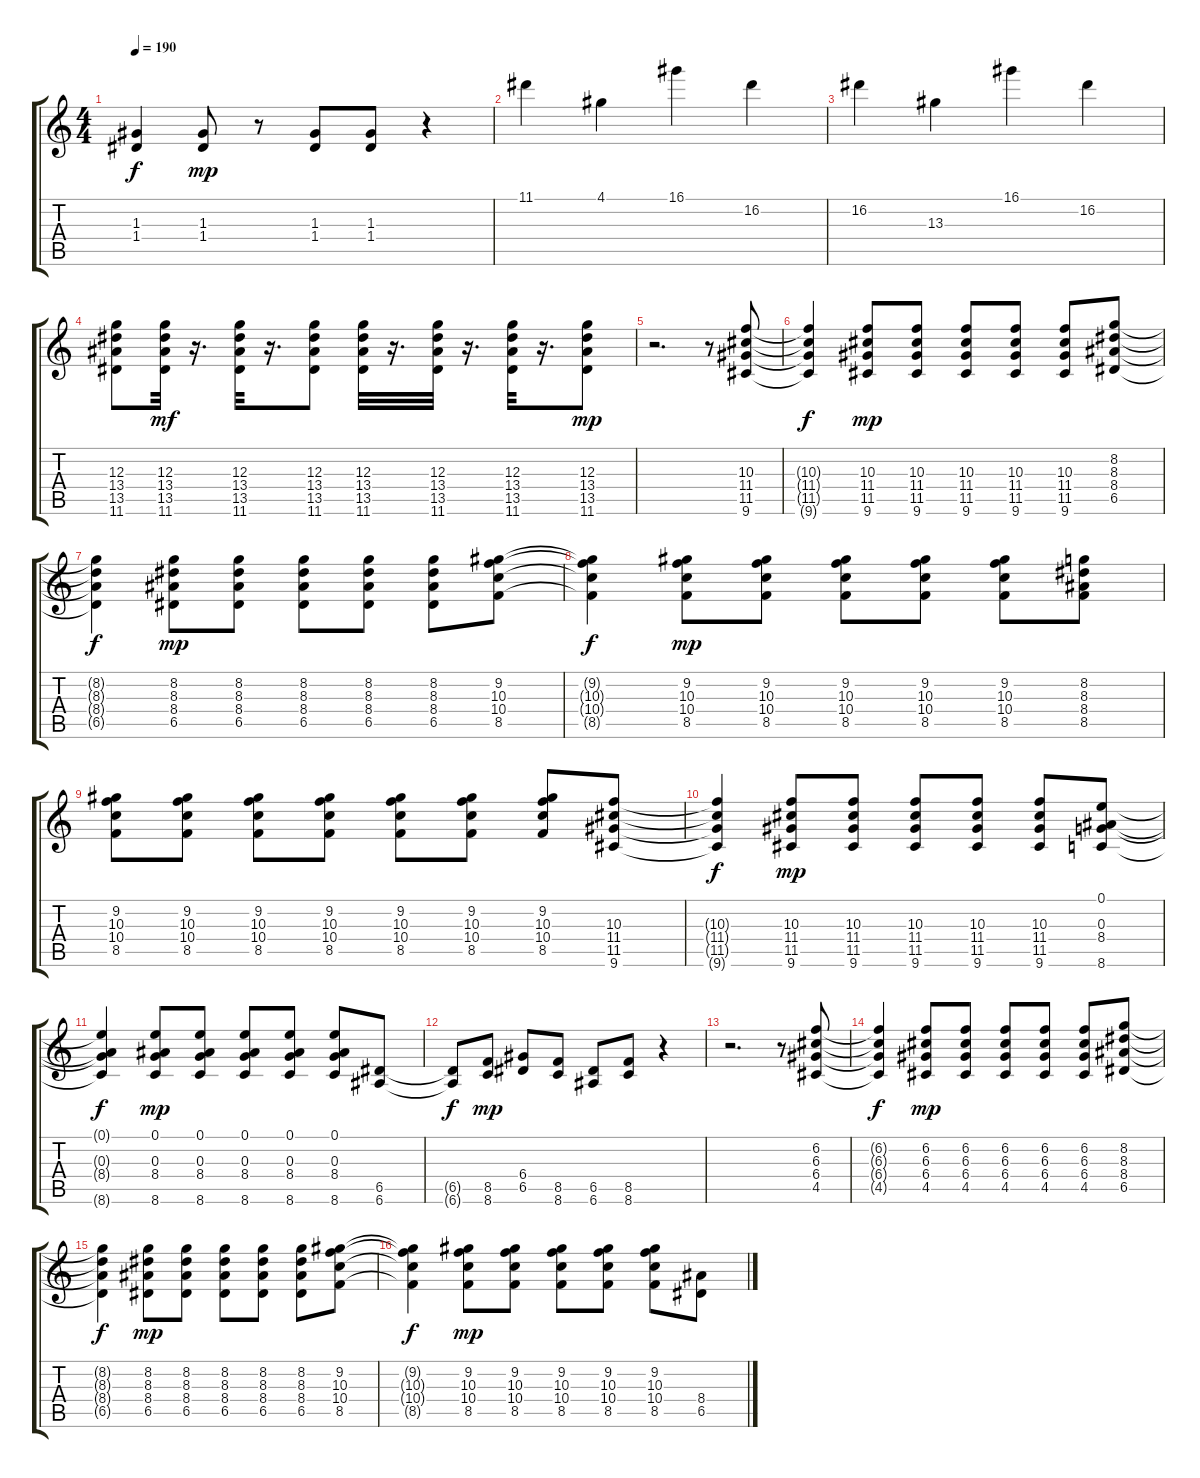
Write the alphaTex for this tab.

\track "" {instrument distortionguitar}
\staff {score tabs}
\tuning (E4 B3 G3 D3 A2 E2) {hide}
\ts (4 4)
\tempo 190
\clef g2
\ks c
(1.3{t} 1.4{t}).4{dy f} (1.3 1.4).8{dy mp} r.8 (1.3 1.4).8 (1.3 1.4).8 r.4 |
11.1.4 4.1.4 16.1.4 16.2.4 |
16.2.4 13.3.4 16.1.4 16.2.4 |
(12.3 13.4 13.5 11.6).8 (12.3 13.4 13.5 11.6).32{dy mf} r.16{d} (12.3 13.4 13.5 11.6).32 r.16{d} (12.3 13.4 13.5 11.6).8 (12.3 13.4 13.5 11.6).32 r.16{d} (12.3 13.4 13.5 11.6).32 r.16{d} (12.3 13.4 13.5 11.6).32 r.16{d} (12.3 13.4 13.5 11.6).8{dy mp} |
r.2{d} r.8 (10.3 11.4 11.5 9.6).8 |
(10.3{t} 11.4{t} 11.5{t} 9.6{t}).4{dy f} (10.3 11.4 11.5 9.6).8{dy mp} (10.3 11.4 11.5 9.6).8 (10.3 11.4 11.5 9.6).8 (10.3 11.4 11.5 9.6).8 (10.3 11.4 11.5 9.6).8 (8.2 8.3 8.4 6.5).8 |
(8.2{t} 8.3{t} 8.4{t} 6.5{t}).4{dy f} (8.2 8.3 8.4 6.5).8{dy mp} (8.2 8.3 8.4 6.5).8 (8.2 8.3 8.4 6.5).8 (8.2 8.3 8.4 6.5).8 (8.2 8.3 8.4 6.5).8 (9.2 10.3 10.4 8.5).8 |
(9.2{t} 10.3{t} 10.4{t} 8.5{t}).4{dy f} (9.2 10.3 10.4 8.5).8{dy mp} (9.2 10.3 10.4 8.5).8 (9.2 10.3 10.4 8.5).8 (9.2 10.3 10.4 8.5).8 (9.2 10.3 10.4 8.5).8 (8.2 8.3 8.4 8.5).8 |
(9.2 10.3 10.4 8.5).8 (9.2 10.3 10.4 8.5).8 (9.2 10.3 10.4 8.5).8 (9.2 10.3 10.4 8.5).8 (9.2 10.3 10.4 8.5).8 (9.2 10.3 10.4 8.5).8 (9.2 10.3 10.4 8.5).8 (10.3 11.4 11.5 9.6).8 |
(10.3{t} 11.4{t} 11.5{t} 9.6{t}).4{dy f} (10.3 11.4 11.5 9.6).8{dy mp} (10.3 11.4 11.5 9.6).8 (10.3 11.4 11.5 9.6).8 (10.3 11.4 11.5 9.6).8 (10.3 11.4 11.5 9.6).8 (0.1 0.3 8.4 8.6).8 |
(0.1{t} 0.3{t} 8.4{t} 8.6{t}).4{dy f} (0.1 0.3 8.4 8.6).8{dy mp} (0.1 0.3 8.4 8.6).8 (0.1 0.3 8.4 8.6).8 (0.1 0.3 8.4 8.6).8 (0.1 0.3 8.4 8.6).8 (6.5 6.6).8 |
(6.5{t} 6.6{t}).8{dy f} (8.5 8.6).8{dy mp} (6.4 6.5).8 (8.5 8.6).8 (6.5 6.6).8 (8.5 8.6).8 r.4 |
r.2{d} r.8 (6.2 6.3 6.4 4.5).8 |
(6.2{t} 6.3{t} 6.4{t} 4.5{t}).4{dy f} (6.2 6.3 6.4 4.5).8{dy mp} (6.2 6.3 6.4 4.5).8 (6.2 6.3 6.4 4.5).8 (6.2 6.3 6.4 4.5).8 (6.2 6.3 6.4 4.5).8 (8.2 8.3 8.4 6.5).8 |
(8.2{t} 8.3{t} 8.4{t} 6.5{t}).4{dy f} (8.2 8.3 8.4 6.5).8{dy mp} (8.2 8.3 8.4 6.5).8 (8.2 8.3 8.4 6.5).8 (8.2 8.3 8.4 6.5).8 (8.2 8.3 8.4 6.5).8 (9.2 10.3 10.4 8.5).8 |
(9.2{t} 10.3{t} 10.4{t} 8.5{t}).4{dy f} (9.2 10.3 10.4 8.5).8{dy mp} (9.2 10.3 10.4 8.5).8 (9.2 10.3 10.4 8.5).8 (9.2 10.3 10.4 8.5).8 (9.2 10.3 10.4 8.5).8 (8.4 6.5).8
